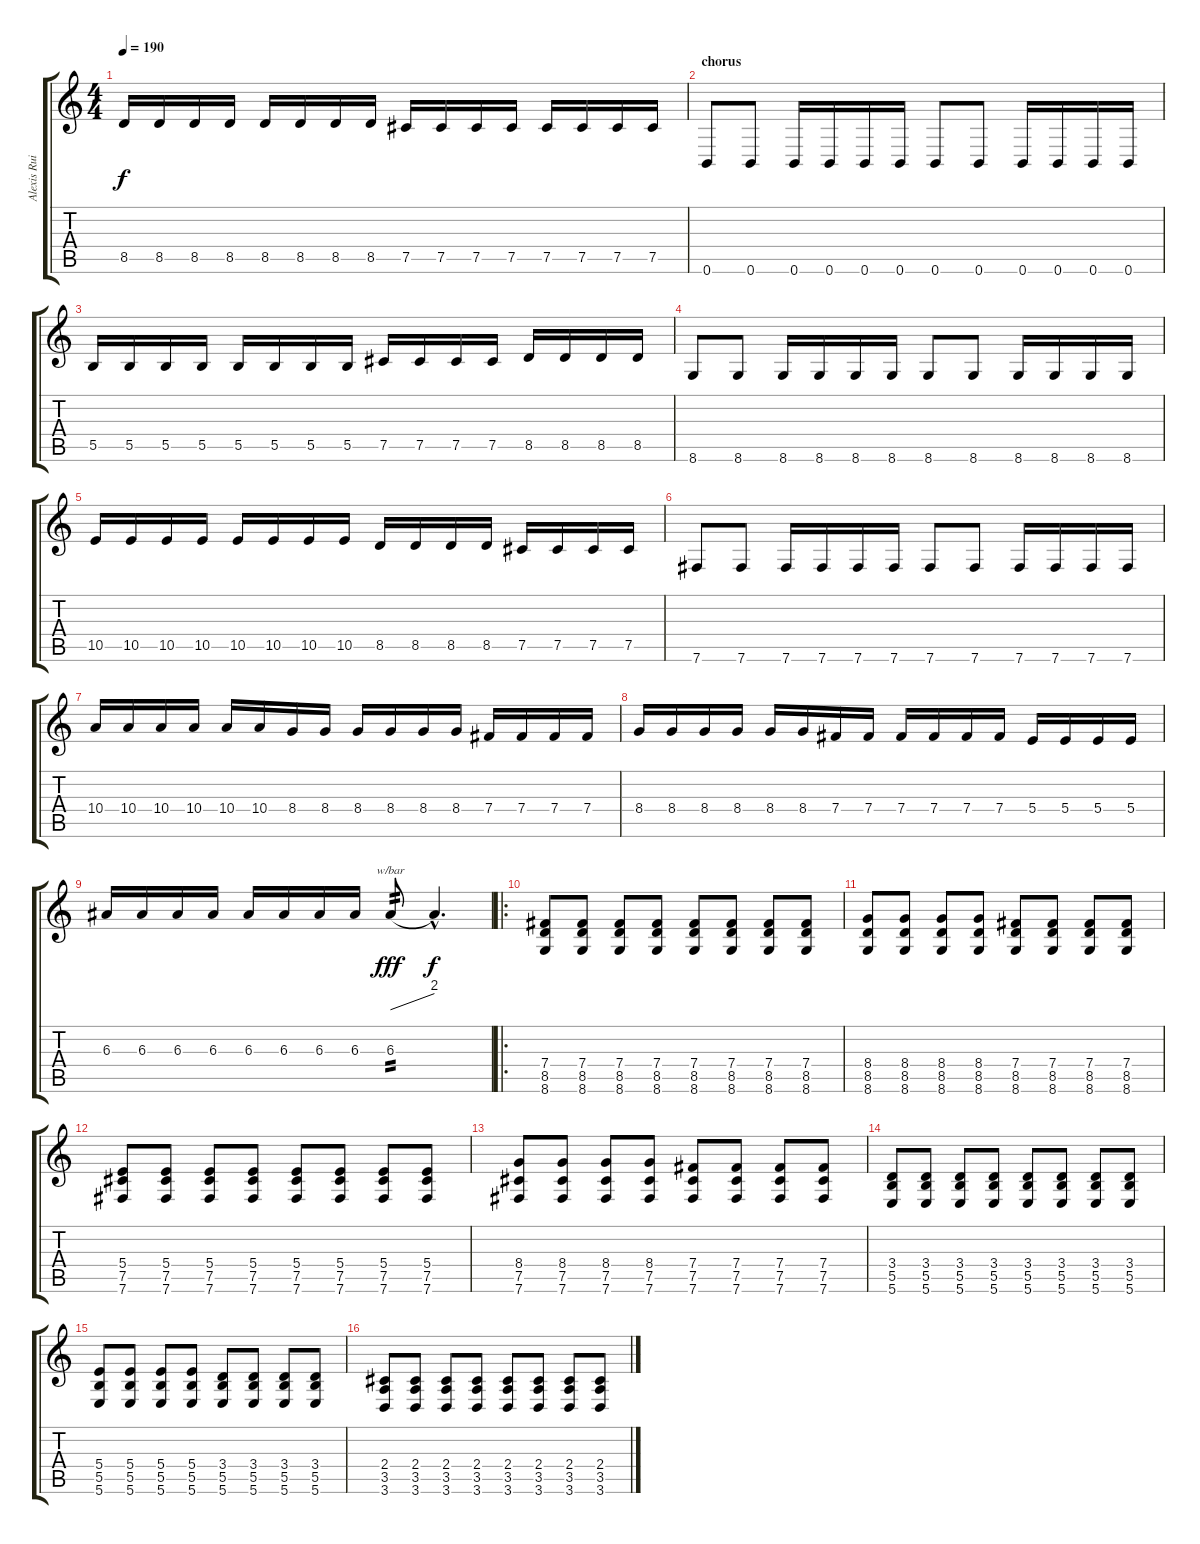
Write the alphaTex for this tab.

\track ("Alexis Ruiz (Guitarra 1)" "Alexis Rui") {instrument distortionguitar}
\staff {score tabs}
\tuning (Db4 Ab3 E3 B2 Gb2 B1) {hide}
\ts (4 4)
\tempo 190
\clef g2
\ks c
8.5.16{dy f} 8.5.16 8.5.16 8.5.16 8.5.16 8.5.16 8.5.16 8.5.16 7.5.16 7.5.16 7.5.16 7.5.16 7.5.16 7.5.16 7.5.16 7.5.16 |
\section ("" "chorus")
0.6.8 0.6.8 0.6.16 0.6.16 0.6.16 0.6.16 0.6.8 0.6.8 0.6.16 0.6.16 0.6.16 0.6.16 |
5.5.16 5.5.16 5.5.16 5.5.16 5.5.16 5.5.16 5.5.16 5.5.16 7.5.16 7.5.16 7.5.16 7.5.16 8.5.16 8.5.16 8.5.16 8.5.16 |
8.6.8 8.6.8 8.6.16 8.6.16 8.6.16 8.6.16 8.6.8 8.6.8 8.6.16 8.6.16 8.6.16 8.6.16 |
10.5.16 10.5.16 10.5.16 10.5.16 10.5.16 10.5.16 10.5.16 10.5.16 8.5.16 8.5.16 8.5.16 8.5.16 7.5.16 7.5.16 7.5.16 7.5.16 |
7.6.8 7.6.8 7.6.16 7.6.16 7.6.16 7.6.16 7.6.8 7.6.8 7.6.16 7.6.16 7.6.16 7.6.16 |
10.4.16 10.4.16 10.4.16 10.4.16 10.4.16 10.4.16 8.4.16 8.4.16 8.4.16 8.4.16 8.4.16 8.4.16 7.4.16 7.4.16 7.4.16 7.4.16 |
8.4.16 8.4.16 8.4.16 8.4.16 8.4.16 8.4.16 7.4.16 7.4.16 7.4.16 7.4.16 7.4.16 7.4.16 5.4.16 5.4.16 5.4.16 5.4.16 |
6.3.16 6.3.16 6.3.16 6.3.16 6.3.16 6.3.16 6.3.16 6.3.16 6.3.8{tbe (dive default 0 0 60 8) tp 2 dy fff} 6.3{hac t}.4{d dy f} |
\ro
(7.4 8.5 8.6).8 (7.4 8.5 8.6).8 (7.4 8.5 8.6).8 (7.4 8.5 8.6).8 (7.4 8.5 8.6).8 (7.4 8.5 8.6).8 (7.4 8.5 8.6).8 (7.4 8.5 8.6).8 |
(8.4 8.5 8.6).8 (8.4 8.5 8.6).8 (8.4 8.5 8.6).8 (8.4 8.5 8.6).8 (7.4 8.5 8.6).8 (7.4 8.5 8.6).8 (7.4 8.5 8.6).8 (7.4 8.5 8.6).8 |
(5.4 7.5 7.6).8 (5.4 7.5 7.6).8 (5.4 7.5 7.6).8 (5.4 7.5 7.6).8 (5.4 7.5 7.6).8 (5.4 7.5 7.6).8 (5.4 7.5 7.6).8 (5.4 7.5 7.6).8 |
(8.4 7.5 7.6).8 (8.4 7.5 7.6).8 (8.4 7.5 7.6).8 (8.4 7.5 7.6).8 (7.4 7.5 7.6).8 (7.4 7.5 7.6).8 (7.4 7.5 7.6).8 (7.4 7.5 7.6).8 |
(3.4 5.5 5.6).8 (3.4 5.5 5.6).8 (3.4 5.5 5.6).8 (3.4 5.5 5.6).8 (3.4 5.5 5.6).8 (3.4 5.5 5.6).8 (3.4 5.5 5.6).8 (3.4 5.5 5.6).8 |
(5.4 5.5 5.6).8 (5.4 5.5 5.6).8 (5.4 5.5 5.6).8 (5.4 5.5 5.6).8 (3.4 5.5 5.6).8 (3.4 5.5 5.6).8 (3.4 5.5 5.6).8 (3.4 5.5 5.6).8 |
(2.4 3.5 3.6).8 (2.4 3.5 3.6).8 (2.4 3.5 3.6).8 (2.4 3.5 3.6).8 (2.4 3.5 3.6).8 (2.4 3.5 3.6).8 (2.4 3.5 3.6).8 (2.4 3.5 3.6).8
